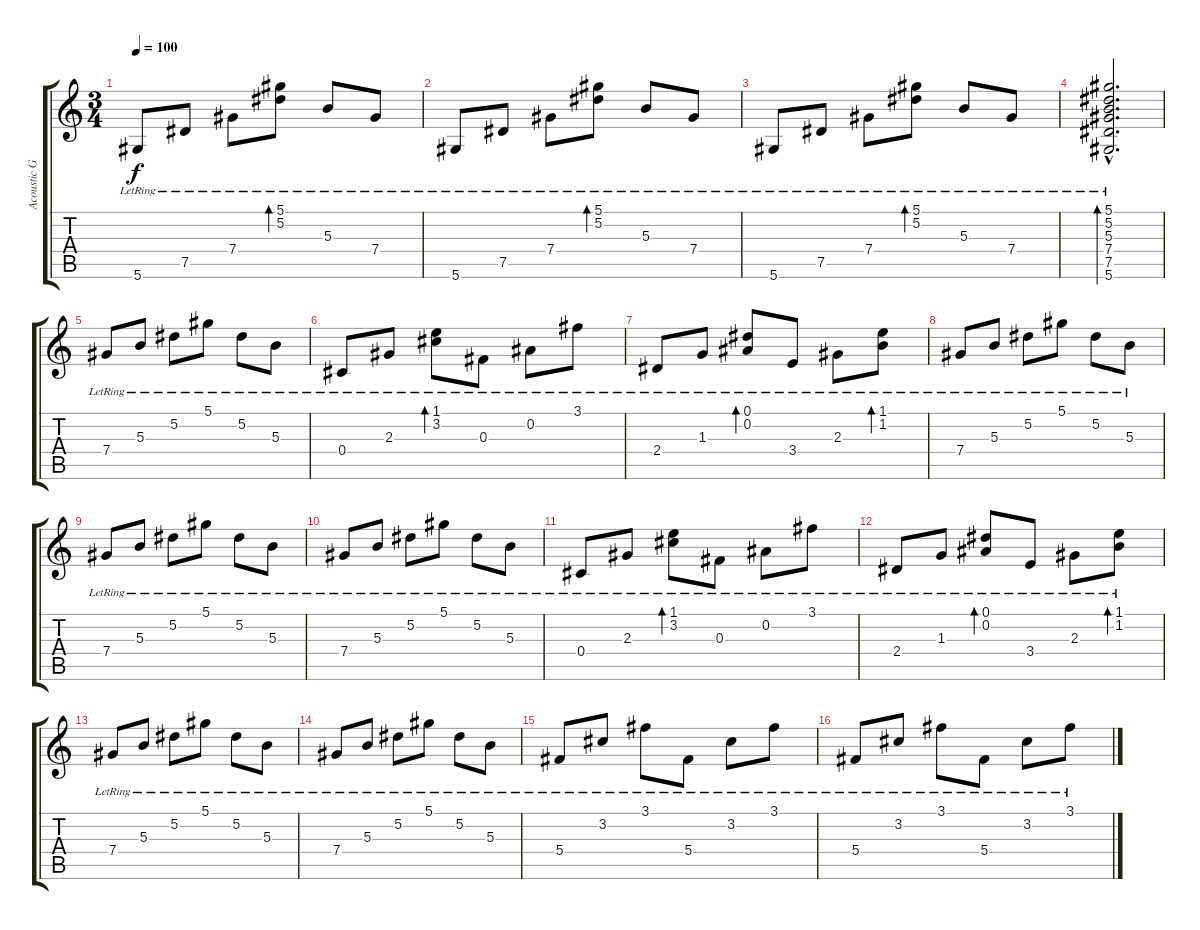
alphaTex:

\track ("Acoustic Guitar" "Acoustic G") {instrument acousticguitarsteel}
\staff {score tabs}
\tuning (Eb4 Bb3 Gb3 Db3 Ab2 Eb2) {hide}
\ts (3 4)
\tempo 100
\clef g2
\ks c
5.6{lr}.8{dy f} 7.5{lr}.8 7.4{lr}.8 (5.1{lr} 5.2{lr}).8{bd 240} 5.3{lr}.8 7.4{lr}.8 |
5.6{lr}.8 7.5{lr}.8 7.4{lr}.8 (5.1{lr} 5.2{lr}).8{bd 240} 5.3{lr}.8 7.4{lr}.8 |
5.6{lr}.8 7.5{lr}.8 7.4{lr}.8 (5.1{lr} 5.2{lr}).8{bd 240} 5.3{lr}.8 7.4{lr}.8 |
(5.1{hac lr} 5.2{hac lr} 5.3{hac lr} 7.4{hac lr} 7.5{hac lr} 5.6{hac lr}).2{d bd 120} |
7.4{lr}.8 5.3{lr}.8 5.2{lr}.8 5.1{lr}.8 5.2{lr}.8 5.3{lr}.8 |
0.4{lr}.8 2.3{lr}.8 (1.1{lr} 3.2{lr}).8{bd 120} 0.3{lr}.8 0.2{lr}.8 3.1{lr}.8 |
2.4{lr}.8 1.3{lr}.8 (0.1{lr} 0.2{lr}).8{bd 120} 3.4{lr}.8 2.3{lr}.8 (1.1{lr} 1.2{lr}).8{bd 120} |
7.4{lr}.8 5.3{lr}.8 5.2{lr}.8 5.1{lr}.8 5.2{lr}.8 5.3{lr}.8 |
7.4{lr}.8 5.3{lr}.8 5.2{lr}.8 5.1{lr}.8 5.2{lr}.8 5.3{lr}.8 |
7.4{lr}.8 5.3{lr}.8 5.2{lr}.8 5.1{lr}.8 5.2{lr}.8 5.3{lr}.8 |
0.4{lr}.8 2.3{lr}.8 (1.1{lr} 3.2{lr}).8{bd 120} 0.3{lr}.8 0.2{lr}.8 3.1{lr}.8 |
2.4{lr}.8 1.3{lr}.8 (0.1{lr} 0.2{lr}).8{bd 120} 3.4{lr}.8 2.3{lr}.8 (1.1{lr} 1.2{lr}).8{bd 120} |
7.4{lr}.8 5.3{lr}.8 5.2{lr}.8 5.1{lr}.8 5.2{lr}.8 5.3{lr}.8 |
7.4{lr}.8 5.3{lr}.8 5.2{lr}.8 5.1{lr}.8 5.2{lr}.8 5.3{lr}.8 |
5.4{lr}.8 3.2{lr}.8 3.1{lr}.8 5.4{lr}.8 3.2{lr}.8 3.1{lr}.8 |
5.4{lr}.8 3.2{lr}.8 3.1{lr}.8 5.4{lr}.8 3.2{lr}.8 3.1{lr}.8
